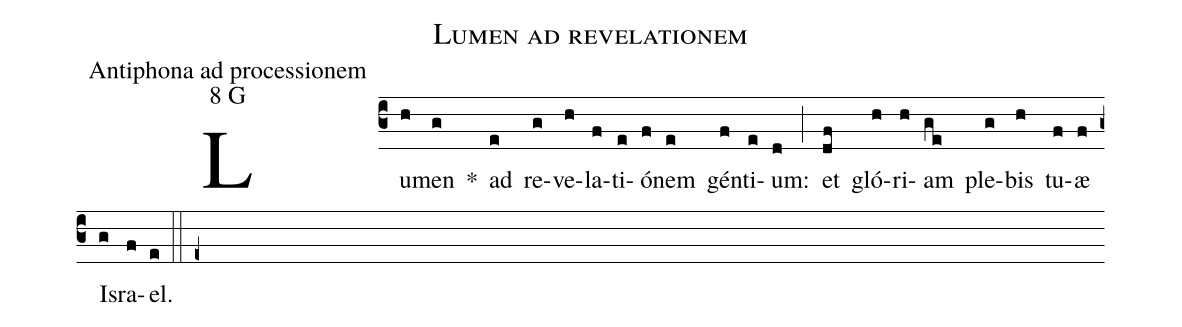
name: Lumen ad revelationem;
office-part: Antiphona ad processionem;
mode: 8;
mode-differentia: G;
%%
(c3)

Lu(h)men(g) *() ad(e) re(g)ve(h)la(f)ti(e)ó(f)nem(e) gén(f)ti(e)um:(d) (;) et(df) gló(h)ri(h)am(ge) ple(g)bis(h) tu(f)æ(f) Is(g)ra(f)el.(e)

(::)

(e+)
